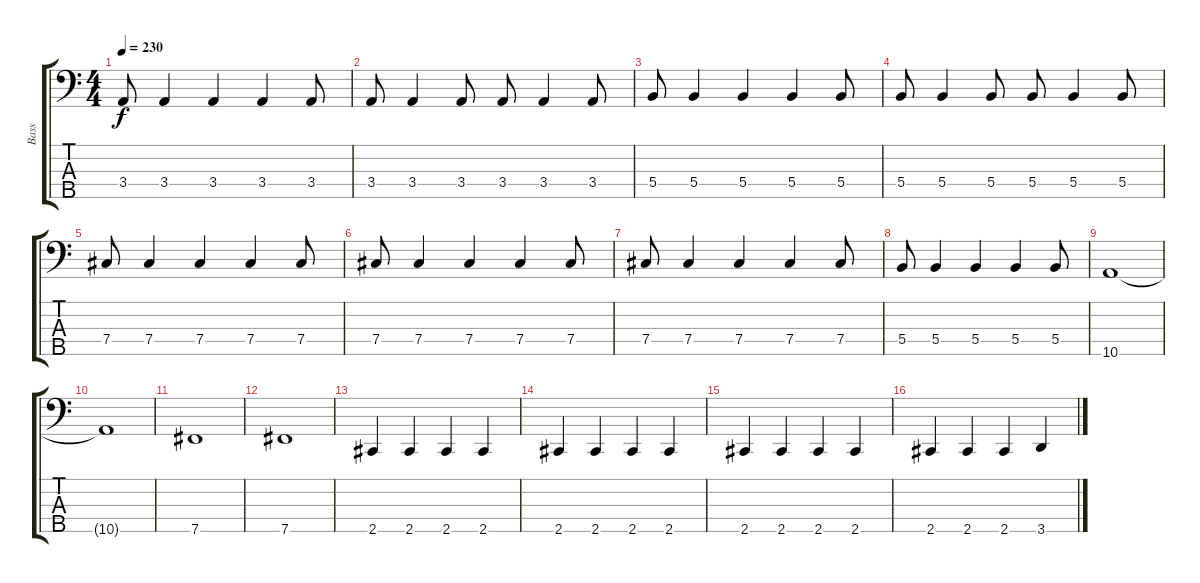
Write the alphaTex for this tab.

\track ("Bass" "Bass") {instrument electricbasspick}
\staff {score tabs}
\tuning (Ab2 E2 B1 Gb1 B0) {hide}
\ts (4 4)
\tempo 230
\clef f4
\ks c
3.4.8{dy f} 3.4.4 3.4.4 3.4.4 3.4.8 |
3.4.8 3.4.4 3.4.8 3.4.8 3.4.4 3.4.8 |
5.4.8 5.4.4 5.4.4 5.4.4 5.4.8 |
5.4.8 5.4.4 5.4.8 5.4.8 5.4.4 5.4.8 |
7.4.8 7.4.4 7.4.4 7.4.4 7.4.8 |
7.4.8 7.4.4 7.4.4 7.4.4 7.4.8 |
7.4.8 7.4.4 7.4.4 7.4.4 7.4.8 |
5.4.8 5.4.4 5.4.4 5.4.4 5.4.8 |
10.5.1 |
10.5{t}.1 |
7.5.1 |
7.5.1 |
2.5.4 2.5.4 2.5.4 2.5.4 |
2.5.4 2.5.4 2.5.4 2.5.4 |
2.5.4 2.5.4 2.5.4 2.5.4 |
2.5.4 2.5.4 2.5.4 3.5.4
